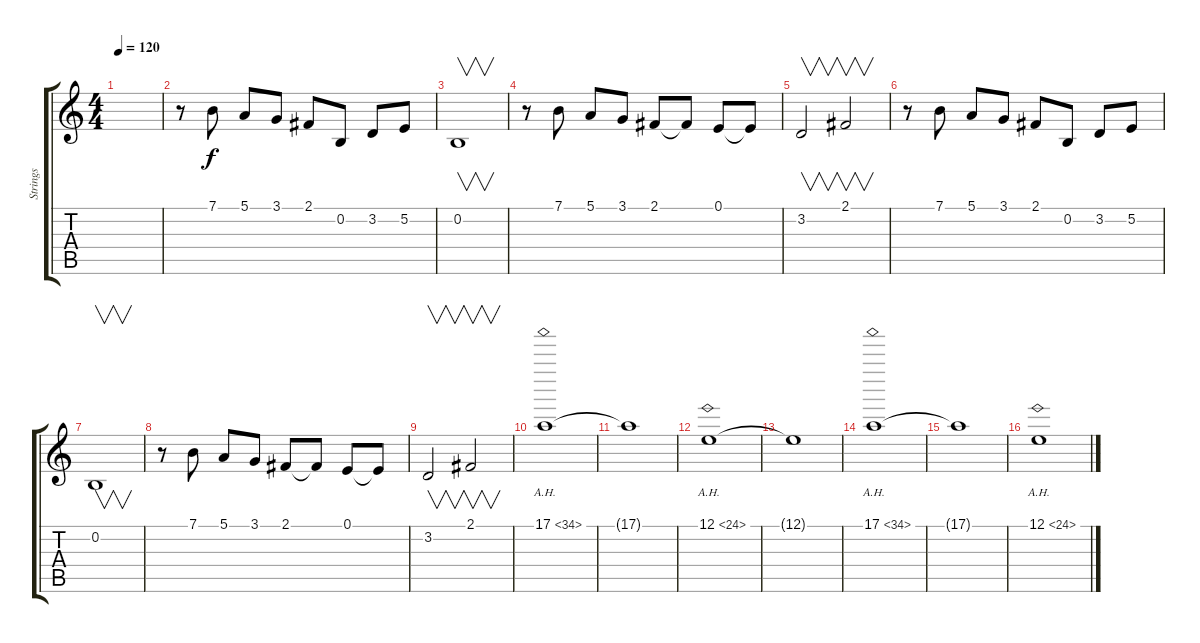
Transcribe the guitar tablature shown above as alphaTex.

\track ("Strings" "Strings") {instrument stringensemble1}
\staff {score tabs}
\tuning (E4 B3 G3 D3 A2 E2) {hide}
\ts (4 4)
\tempo 120
\clef g2
\ks c
|
r.8{volume 3 balance 8 instrument stringensemble1} 7.1.8 5.1.8 3.1.8 2.1.8 0.2.8 3.2.8 5.2.8 |
0.2.1{v} |
r.8 7.1.8 5.1.8 3.1.8 2.1.8 2.1{t}.8 0.1.8 0.1{t}.8 |
3.2.2{v} 2.1.2{v} |
r.8{volume 3 balance 8 instrument stringensemble1} 7.1.8 5.1.8 3.1.8 2.1.8 0.2.8 3.2.8 5.2.8 |
0.2.1{v} |
r.8 7.1.8 5.1.8 3.1.8 2.1.8 2.1{t}.8 0.1.8 0.1{t}.8 |
3.2.2{v} 2.1.2{v} |
17.1{ah 17}.1 |
17.1{t}.1 |
12.1{ah 12}.1 |
12.1{t}.1 |
17.1{ah 17}.1 |
17.1{t}.1 |
12.1{ah 12}.1
